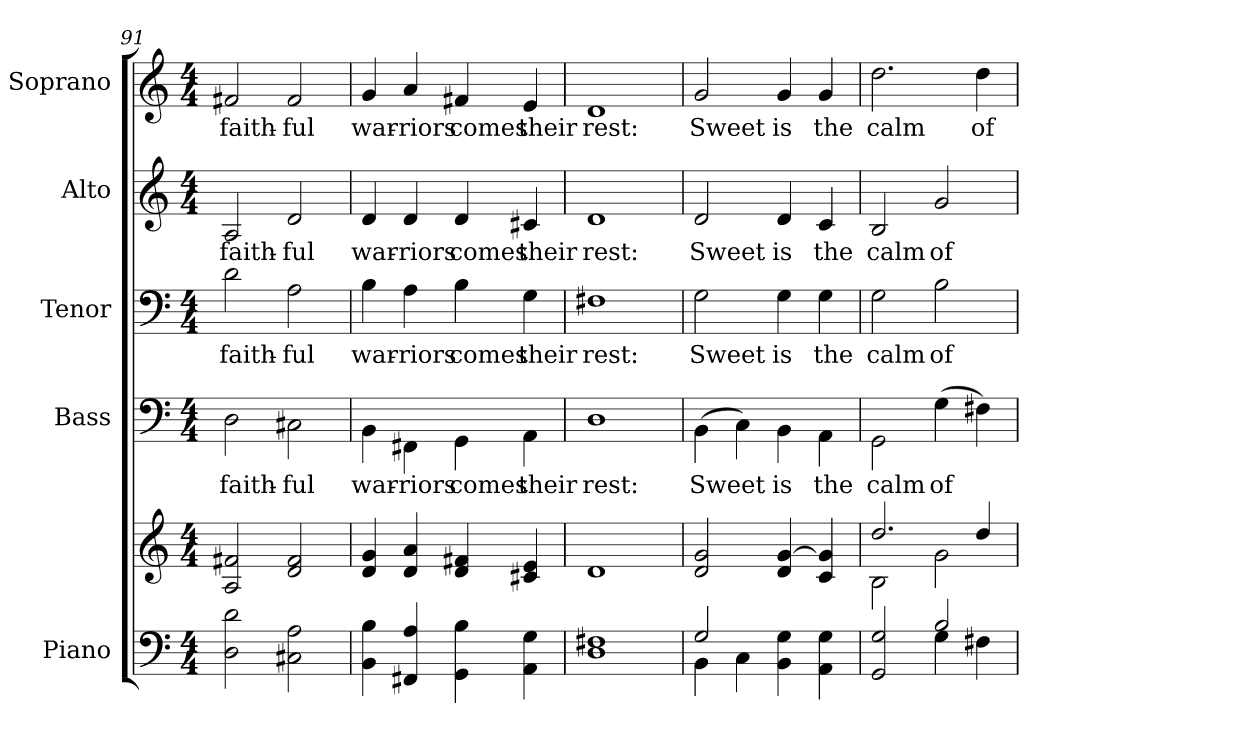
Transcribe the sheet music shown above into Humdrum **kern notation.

**kern	**kern	**kern	**text	**kern	**text	**kern	**text	**kern	**text
*part5	*part5	*part4	*part4	*part3	*part3	*part2	*part2	*part1	*part1
*staff6	*staff5	*staff4	*staff4	*staff3	*staff3	*staff2	*staff2	*staff1	*staff1
*I"Piano	*	*I"Bass	*	*I"Tenor	*	*I"Alto	*	*I"Soprano	*
*I'Pno.	*	*I'B.	*	*I'T.	*	*I'A.	*	*I'S.	*
!!LO:PB:g=z
*clefF4	*clefG2	*clefF4	*	*clefF4	*	*clefG2	*	*clefG2	*
*k[]	*k[]	*k[]	*	*k[]	*	*k[]	*	*k[]	*
*C:	*C:	*C:	*	*C:	*	*C:	*	*C:	*
*M4/4	*M4/4	*M4/4	*	*M4/4	*	*M4/4	*	*M4/4	*
=91	=91	=91	=91	=91	=91	=91	=91	=91	=91
!	!	!	!LO:LY:b:color=#000000	!	!	!	!	!	!
!	!	!	!	!	!LO:LY:b:color=#000000	!	!	!	!
!	!	!	!	!	!	!	!LO:LY:b:color=#000000	!	!
!	!	!	!	!	!	!	!	!	!LO:LY:b:color=#000000
2Di\ 2di	2Ai/ 2f#Xi	2Di\	faith-	2di\	faith-	2Ai/	faith-	2f#Xi/	faith-
!	!	!	!LO:LY:b:color=#000000	!	!	!	!	!	!
!	!	!	!	!	!LO:LY:b:color=#000000	!	!	!	!
!	!	!	!	!	!	!	!LO:LY:b:color=#000000	!	!
!	!	!	!	!	!	!	!	!	!LO:LY:b:color=#000000
2C#Xi\ 2Ai	2di/ 2f#i	2C#Xi\	-ful	2Ai\	-ful	2di/	-ful	2f#i/	-ful
=92	=92	=92	=92	=92	=92	=92	=92	=92	=92
!	!	!	!LO:LY:b:color=#000000	!	!	!	!	!	!
!	!	!	!	!	!LO:LY:b:color=#000000	!	!	!	!
!	!	!	!	!	!	!	!LO:LY:b:color=#000000	!	!
!	!	!	!	!	!	!	!	!	!LO:LY:b:color=#000000
4BBi\ 4Bi	4di/ 4gi	4BBi\	war-	4Bi\	war-	4di/	war-	4gi/	war-
!	!	!	!LO:LY:b:color=#000000	!	!	!	!	!	!
!	!	!	!	!	!LO:LY:b:color=#000000	!	!	!	!
!	!	!	!	!	!	!	!LO:LY:b:color=#000000	!	!
!	!	!	!	!	!	!	!	!	!LO:LY:b:color=#000000
4FF#Xi/ 4Ai	4di/ 4ai	4FF#Xi\	-riors	4Ai\	-riors	4di/	-riors	4ai/	-riors
!	!	!	!LO:LY:b:color=#000000	!	!	!	!	!	!
!	!	!	!	!	!LO:LY:b:color=#000000	!	!	!	!
!	!	!	!	!	!	!	!LO:LY:b:color=#000000	!	!
!	!	!	!	!	!	!	!	!	!LO:LY:b:color=#000000
4GGi\ 4Bi	4di/ 4f#Xi	4GGi\	comes	4Bi\	comes	4di/	comes	4f#Xi/	comes
!	!	!	!LO:LY:b:color=#000000	!	!	!	!	!	!
!	!	!	!	!	!LO:LY:b:color=#000000	!	!	!	!
!	!	!	!	!	!	!	!LO:LY:b:color=#000000	!	!
!	!	!	!	!	!	!	!	!	!LO:LY:b:color=#000000
4AAi\ 4Gi	4c#Xi/ 4ei	4AAi\	their	4Gi\	their	4c#Xi/	their	4ei/	their
!!LO:PB:g=z
=93	=93	=93	=93	=93	=93	=93	=93	=93	=93
!	!	!	!LO:LY:b:color=#000000	!	!	!	!	!	!
!	!	!	!	!	!LO:LY:b:color=#000000	!	!	!	!
!	!	!	!	!	!	!	!LO:LY:b:color=#000000	!	!
!	!	!	!	!	!	!	!	!	!LO:LY:b:color=#000000
1Di 1F#Xi	1di	1Di	rest:	1F#Xi	rest:	1di	rest:	1di	rest:
=94	=94	=94	=94	=94	=94	=94	=94	=94	=94
*^	*	*	*	*	*	*	*	*	*
!	!	!	!	!LO:LY:b:color=#000000	!	!	!	!	!	!
!	!	!	!	!	!	!LO:LY:b:color=#000000	!	!	!	!
!	!	!	!	!	!	!	!	!LO:LY:b:color=#000000	!	!
!	!	!	!	!	!	!	!	!	!	!LO:LY:b:color=#000000
2Gi/	4BBi\	2di/ 2gi	(4BBi\	Sweet	2Gi\	Sweet	2di/	Sweet	2gi/	Sweet
.	4Ci\	.	4Ci\)	.	.	.	.	.	.	.
!	!	!	!	!LO:LY:b:color=#000000	!	!	!	!	!	!
!	!	!	!	!	!	!LO:LY:b:color=#000000	!	!	!	!
!	!	!	!	!	!	!	!	!LO:LY:b:color=#000000	!	!
!	!	!	!	!	!	!	!	!	!	!LO:LY:b:color=#000000
4BBi\ 4Gi	2ryy	(4di/ [>4gi	4BBi\	is	4Gi\	is	4di/	is	4gi/	is
!	!	!	!	!LO:LY:b:color=#000000	!	!	!	!	!	!
!	!	!	!	!	!	!LO:LY:b:color=#000000	!	!	!	!
!	!	!	!	!	!	!	!	!LO:LY:b:color=#000000	!	!
!	!	!	!	!	!	!	!	!	!	!LO:LY:b:color=#000000
4AAi\ 4Gi	.	4ci/ 4gi]	4AAi\	the	4Gi\	the	4ci/	the	4gi/	the
!!LO:PB:g=z
=95	=95	=95	=95	=95	=95	=95	=95	=95	=95	=95
*	*	*^	*	*	*	*	*	*	*	*
!	!	!	!	!	!LO:LY:b:color=#000000	!	!	!	!	!	!
!	!	!	!	!	!	!	!LO:LY:b:color=#000000	!	!	!	!
!	!	!	!	!	!	!	!	!	!LO:LY:b:color=#000000	!	!
!	!	!	!	!	!	!	!	!	!	!	!LO:LY:b:color=#000000
2GGi/ 2Gi	2ryy	2.ddi/	2Bi\	2GGi\	calm	2Gi\	calm	2Bi/	calm	2.ddi\	calm
!	!	!	!	!	!LO:LY:b:color=#000000	!	!	!	!	!	!
!	!	!	!	!	!	!	!LO:LY:b:color=#000000	!	!	!	!
!	!	!	!	!	!	!	!	!	!LO:LY:b:color=#000000	!	!
2Bi/	4Gi\	.	2gi\	(4Gi\	of	2Bi\	of	2gi/	of	.	.
!	!	!	!	!	!	!	!	!	!	!	!LO:LY:b:color=#000000
.	4F#Xi\	4ddi/	.	4F#Xi\)	.	.	.	.	.	4ddi\	of
*v	*v	*	*	*	*	*	*	*	*	*	*
*	*v	*v	*	*	*	*	*	*	*	*
=	=	=	=	=	=	=	=	=	=
*-	*-	*-	*-	*-	*-	*-	*-	*-	*-
